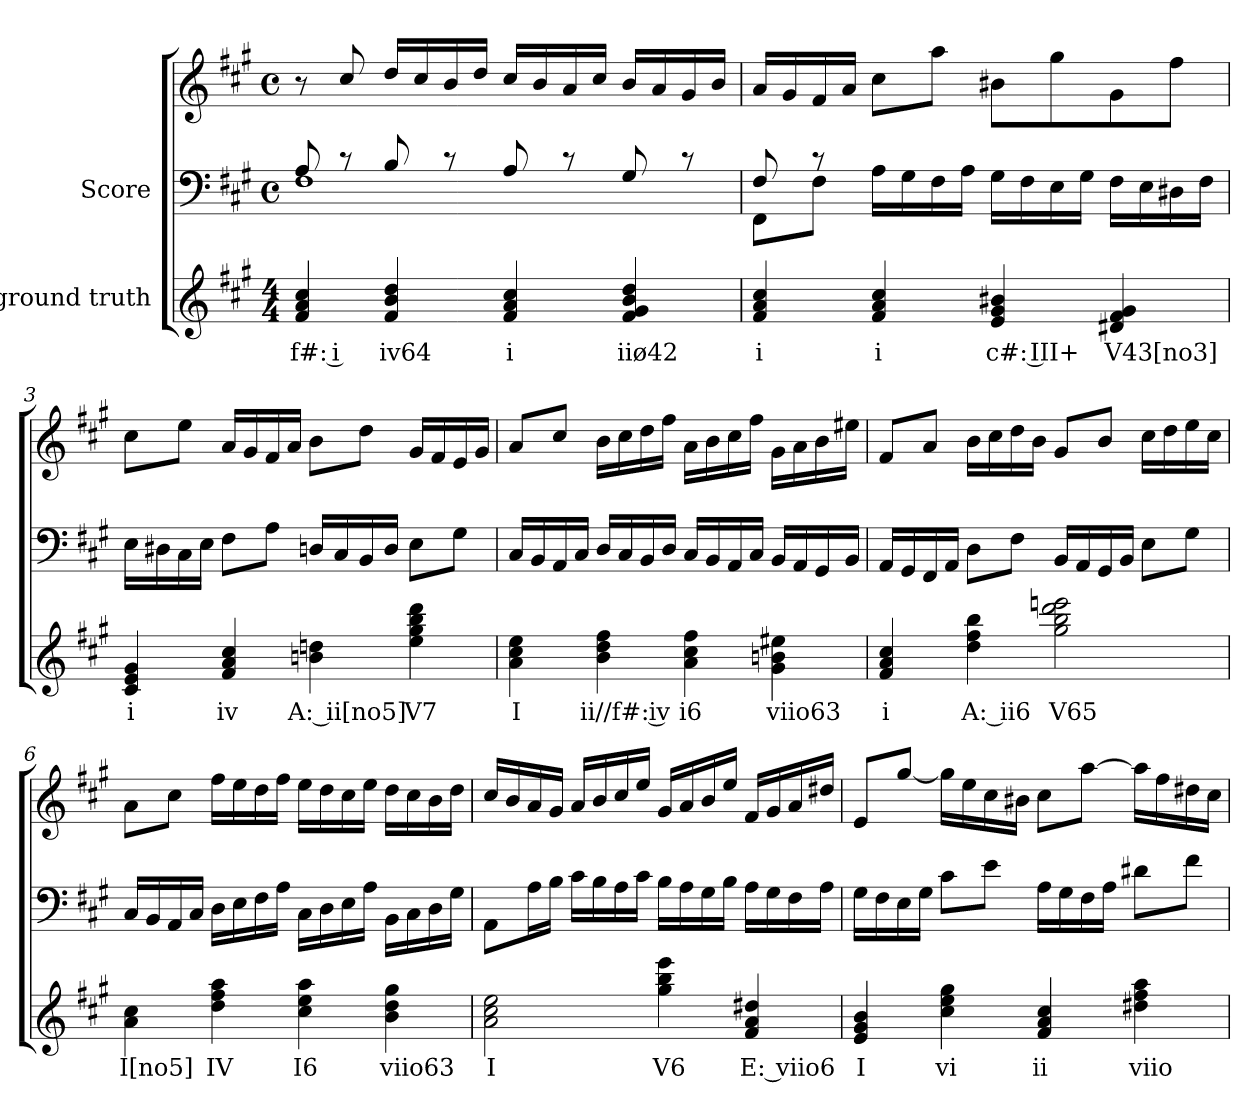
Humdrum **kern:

**kern	**text	**kern	**kern
*part2	*part2	*part1	*part1
*staff3	*staff3	*staff2	*staff1
*I"ground truth	*	*I"Score	*
*	*	*clefF4	*clefG2
*k[f#c#g#]	*	*k[f#c#g#]	*k[f#c#g#]
*M4/4	*	*M4/4	*M4/4
*	*	*met(c)	*met(c)
=1	=1	=1	=1
*	*	*^	*
4f# 4a 4cc#	f#: i	8A/	1F#	8r
.	.	8r	.	8cc#/
4f# 4b 4dd	iv64	8B/	.	16dd/LL
.	.	.	.	16cc#/
.	.	8r	.	16b/
.	.	.	.	16dd/JJ
4f# 4a 4cc#	i	8A/	.	16cc#/LL
.	.	.	.	16b/
.	.	8r	.	16a/
.	.	.	.	16cc#/JJ
4f# 4g# 4b 4dd	iiø42	8G#/	.	16b/LL
.	.	.	.	16a/
.	.	8r	.	16g#/
.	.	.	.	16b/JJ
=2	=2	=2	=2	=2
*	*	*	*	*^
4f# 4a 4cc#	i	8F#/	8FF#\L	16a/LL	4ryy
.	.	.	.	16g#/	.
.	.	8r	8F#\J	16f#/	.
.	.	.	.	16a/JJ	.
4f# 4a 4cc#	i	16A\LL	2.ryy	8cc#\L	2.ryy
.	.	16G#\	.	.	.
.	.	16F#\	.	8aa\J	.
.	.	16A\JJ	.	.	.
4e 4g# 4b#X	c#: III+	16G#\LL	.	8b#X\L	.
.	.	16F#\	.	.	.
.	.	16E\	.	8gg#\	.
.	.	16G#\JJ	.	.	.
4d#X 4f# 4g#	V43[no3]	16F#\LL	.	8g#\	.
.	.	16E\	.	.	.
.	.	16D#X\	.	8ff#\J	.
.	.	16F#\JJ	.	.	.
*	*	*v	*v	*	*
*	*	*	*v	*v
!!LO:LB:g=z
=3	=3	=3	=3
4c# 4e 4g#	i	16E\LL	8cc#\L
.	.	16D#X\	.
.	.	16C#\	8ee\J
.	.	16E\JJ	.
4f# 4a 4cc#	iv	8F#\L	16a/LL
.	.	.	16g#/
.	.	8A\J	16f#/
.	.	.	16a/JJ
4bn 4ddn	A: ii[no5]	16Dn/LL	8b\L
.	.	16C#/	.
.	.	16BB/	8dd\J
.	.	16D/JJ	.
4ee 4gg# 4bb 4ddd	V7	8E\L	16g#/LL
.	.	.	16f#/
.	.	8G#\J	16e/
.	.	.	16g#/JJ
=4	=4	=4	=4
4a 4cc# 4ee	I	16C#/LL	8a/L
.	.	16BB/	.
.	.	16AA/	8cc#/J
.	.	16C#/JJ	.
4b 4dd 4ff#	ii//f#: iv	16D/LL	16b\LL
.	.	16C#/	16cc#\
.	.	16BB/	16dd\
.	.	16D/JJ	16ff#\JJ
4a 4cc# 4ff#	i6	16C#/LL	16a\LL
.	.	16BB/	16b\
.	.	16AA/	16cc#\
.	.	16C#/JJ	16ff#\JJ
4g# 4bn 4ee#X	viio63	16BB/LL	16g#\LL
.	.	16AA/	16a\
.	.	16GG#/	16b\
.	.	16BB/JJ	16ee#X\JJ
!!LO:LB:g=z
=5	=5	=5	=5
4f# 4a 4cc#	i	16AA/LL	8f#/L
.	.	16GG#/	.
.	.	16FF#/	8a/J
.	.	16AA/JJ	.
4dd 4ff# 4bb	A: ii6	8D\L	16b\LL
.	.	.	16cc#\
.	.	8F#\J	16dd\
.	.	.	16b\JJ
2gg# 2bb 2ddd 2eeen	V65	16BB/LL	8g#/L
.	.	16AA/	.
.	.	16GG#/	8b/J
.	.	16BB/JJ	.
.	.	8E\L	16cc#\LL
.	.	.	16dd\
.	.	8G#\J	16ee\
.	.	.	16cc#\JJ
=6	=6	=6	=6
4a 4cc#	I[no5]	16C#/LL	8a\L
.	.	16BB/	.
.	.	16AA/	8cc#\J
.	.	16C#/JJ	.
4dd 4ff# 4aa	IV	16D\LL	16ff#\LL
.	.	16E\	16ee\
.	.	16F#\	16dd\
.	.	16A\JJ	16ff#\JJ
4cc# 4ee 4aa	I6	16C#\LL	16ee\LL
.	.	16D\	16dd\
.	.	16E\	16cc#\
.	.	16A\JJ	16ee\JJ
4b 4dd 4gg#	viio63	16BB\LL	16dd\LL
.	.	16C#\	16cc#\
.	.	16D\	16b\
.	.	16G#\JJ	16dd\JJ
!!LO:LB:g=z
=7	=7	=7	=7
2a 2cc# 2ee	I	8AA\L	16cc#/LL
.	.	.	16b/
.	.	16A\L	16a/
.	.	16B\JJ	16g#/JJ
.	.	16c#\LL	16a/LL
.	.	16B\	16b/
.	.	16A\	16cc#/
.	.	16c#\JJ	16ee/JJ
4gg# 4bb 4eee	V6	16B\LL	16g#/LL
.	.	16A\	16a/
.	.	16G#\	16b/
.	.	16B\JJ	16ee/JJ
4f# 4a 4dd#X	E: viio6	16A\LL	16f#/LL
.	.	16G#\	16g#/
.	.	16F#\	16a/
.	.	16A\JJ	16dd#X/JJ
=8	=8	=8	=8
4e 4g# 4b	I	16G#\LL	8e/L
.	.	16F#\	.
.	.	16E\	[8gg#/J
.	.	16G#\JJ	.
4cc# 4ee 4gg#	vi	8c#\L	16gg#\LL]
.	.	.	16ee\
.	.	8e\J	16cc#\
.	.	.	16b#X\JJ
4f# 4a 4cc#	ii	16A\LL	8cc#\L
.	.	16G#\	.
.	.	16F#\	[8aa\J
.	.	16A\JJ	.
4dd#X 4ff# 4aa	viio	8d#X\L	16aa\LL]
.	.	.	16ff#\
.	.	8f#\J	16dd#X\
.	.	.	16cc#\JJ
=	=	=	=
*-	*-	*-	*-
